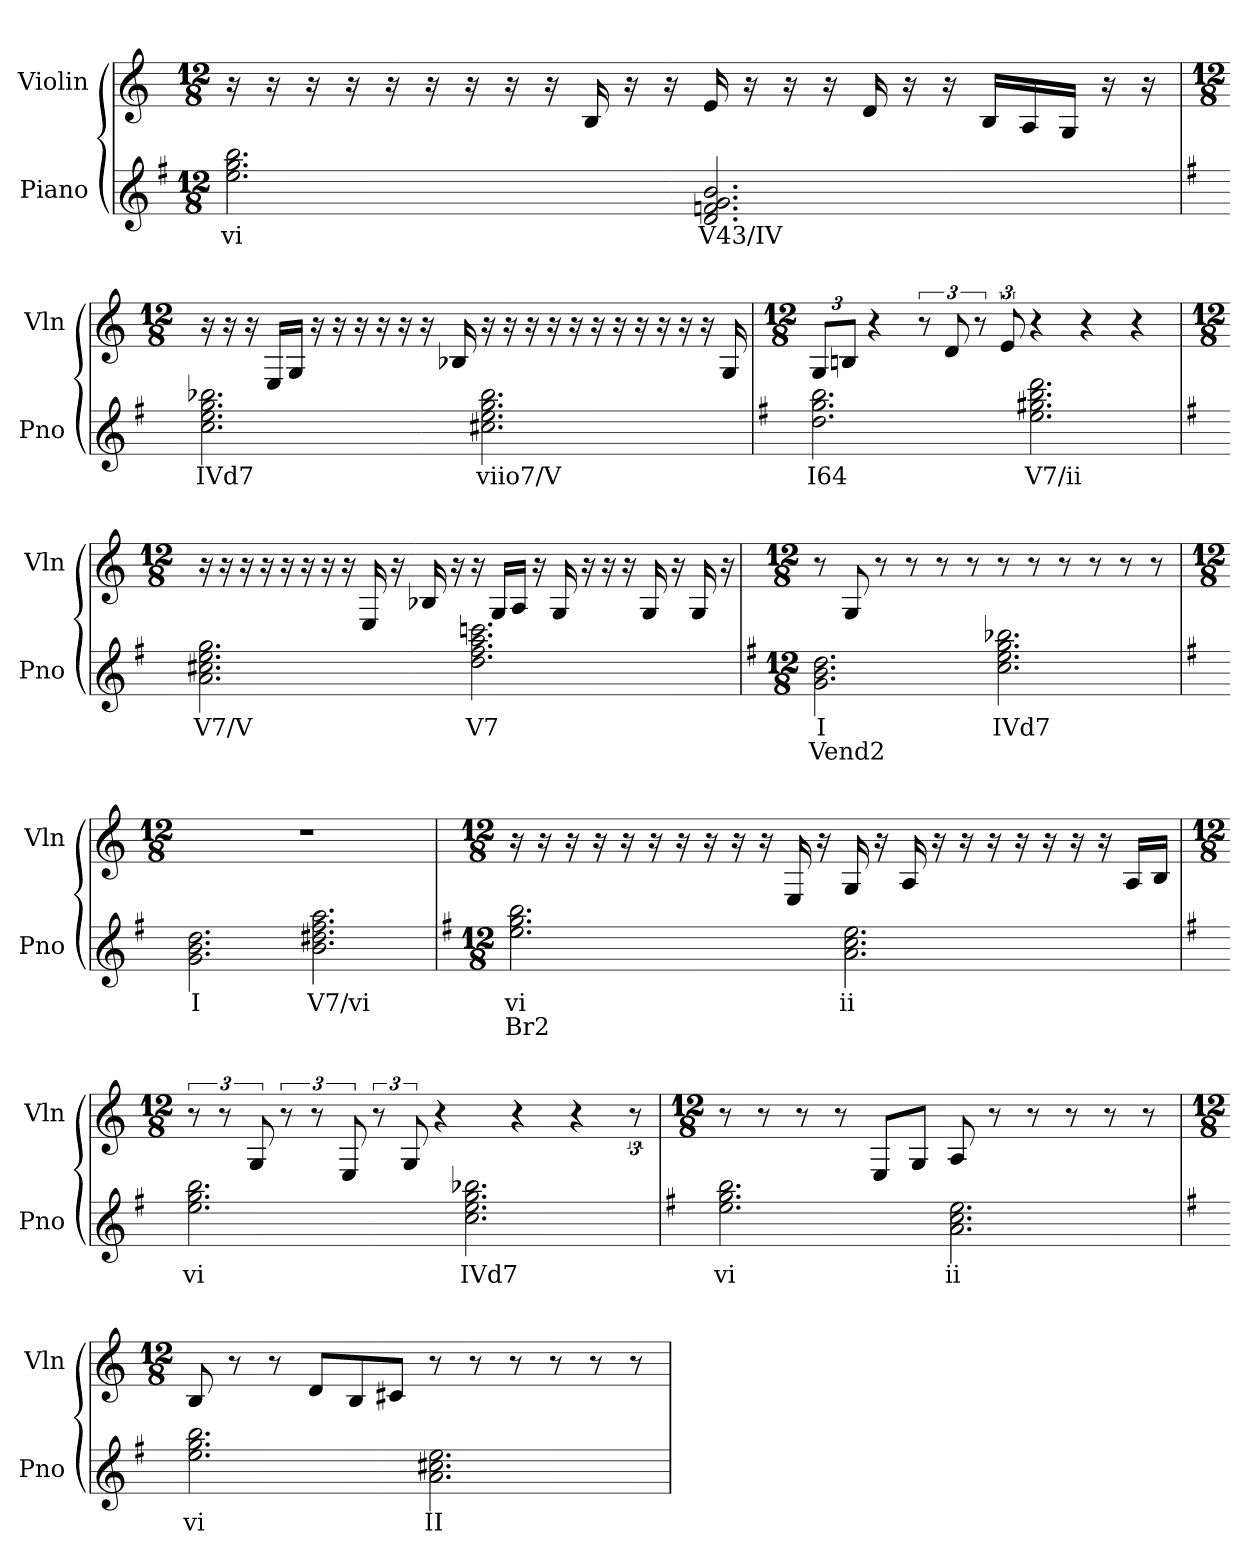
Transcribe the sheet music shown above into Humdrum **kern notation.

**kern	**text	**text	**kern
*part2	*part2	*part2	*part1
*staff2	*staff2	*staff2	*staff1
*I"Piano	*	*	*I"Violin
*I'Pno	*	*	*I'Vln
*k[f#]	*	*	*
*G:	*	*	*
*M12/8	*	*	*M12/8
=	=	=	=
2.ee 2.gg 2.bb	vi	.	16r
.	.	.	16r
.	.	.	16r
.	.	.	16r
.	.	.	16r
.	.	.	16r
.	.	.	16r
.	.	.	16r
.	.	.	16r
.	.	.	16B
.	.	.	16r
.	.	.	16r
2.d 2.fn 2.g 2.b	V43/IV	.	16e
.	.	.	16r
.	.	.	16r
.	.	.	16r
.	.	.	16d
.	.	.	16r
.	.	.	16r
.	.	.	16BLL
.	.	.	16A
.	.	.	16GJJ
.	.	.	16r
.	.	.	16r
=	=	=	=
*k[f#]	*	*	*
*G:	*	*	*
*	*	*	*M12/8
2.cc 2.ee 2.gg 2.bb-X	IVd7	.	16r
.	.	.	16r
.	.	.	16r
.	.	.	16ELL
.	.	.	16GJJ
.	.	.	16r
.	.	.	16r
.	.	.	16r
.	.	.	16r
.	.	.	16r
.	.	.	16r
.	.	.	16B-X
2.cc#X 2.ee 2.gg 2.bb-	viio7/V	.	16r
.	.	.	16r
.	.	.	16r
.	.	.	16r
.	.	.	16r
.	.	.	16r
.	.	.	16r
.	.	.	16r
.	.	.	16r
.	.	.	16r
.	.	.	16r
.	.	.	16G
=	=	=	=
*k[f#]	*	*	*
*G:	*	*	*
*	*	*	*M12/8
2.dd 2.gg 2.bb	I64	.	12GL
.	.	.	12BnJ
.	.	.	4r
.	.	.	12r
.	.	.	12d
.	.	.	12r
.	.	.	12e
2.ee 2.gg#X 2.bb 2.ddd	V7/ii	.	4r
.	.	.	4r
.	.	.	4r
=	=	=	=
*k[f#]	*	*	*
*G:	*	*	*
*	*	*	*M12/8
2.a 2.cc#X 2.ee 2.gg	V7/V	.	16r
.	.	.	16r
.	.	.	16r
.	.	.	16r
.	.	.	16r
.	.	.	16r
.	.	.	16r
.	.	.	16r
.	.	.	16E
.	.	.	16r
.	.	.	16B-X
.	.	.	16r
2.dd 2.ff# 2.aa 2.cccn	V7	.	16r
.	.	.	16GLL
.	.	.	16AJJ
.	.	.	16r
.	.	.	16G
.	.	.	16r
.	.	.	16r
.	.	.	16r
.	.	.	16G
.	.	.	16r
.	.	.	16G
.	.	.	16r
=	=	=	=
*k[f#]	*	*	*
*G:	*	*	*
*M12/8	*	*	*M12/8
2.g 2.b 2.dd	I	Vend2	8r
.	.	.	8G
.	.	.	8r
.	.	.	8r
.	.	.	8r
.	.	.	8r
2.cc 2.ee 2.gg 2.bb-X	IVd7	.	8r
.	.	.	8r
.	.	.	8r
.	.	.	8r
.	.	.	8r
.	.	.	8r
=	=	=	=
*k[f#]	*	*	*
*G:	*	*	*
*	*	*	*M12/8
2.g 2.b 2.dd	I	.	1.r
2.b 2.dd#X 2.ff# 2.aa	V7/vi	.	.
=	=	=	=
*k[f#]	*	*	*
*G:	*	*	*
*M12/8	*	*	*M12/8
2.ee 2.gg 2.bb	vi	Br2	16r
.	.	.	16r
.	.	.	16r
.	.	.	16r
.	.	.	16r
.	.	.	16r
.	.	.	16r
.	.	.	16r
.	.	.	16r
.	.	.	16r
.	.	.	16E
.	.	.	16r
2.a 2.cc 2.ee	ii	.	16G
.	.	.	16r
.	.	.	16A
.	.	.	16r
.	.	.	16r
.	.	.	16r
.	.	.	16r
.	.	.	16r
.	.	.	16r
.	.	.	16r
.	.	.	16ALL
.	.	.	16BJJ
=	=	=	=
*k[f#]	*	*	*
*G:	*	*	*
*	*	*	*M12/8
2.ee 2.gg 2.bb	vi	.	12r
.	.	.	12r
.	.	.	12G
.	.	.	12r
.	.	.	12r
.	.	.	12E
.	.	.	12r
.	.	.	12G
.	.	.	4r
2.cc 2.ee 2.gg 2.bb-X	IVd7	.	.
.	.	.	4r
.	.	.	4r
.	.	.	12r
=	=	=	=
*k[f#]	*	*	*
*G:	*	*	*
*	*	*	*M12/8
2.ee 2.gg 2.bb	vi	.	8r
.	.	.	8r
.	.	.	8r
.	.	.	8r
.	.	.	8EL
.	.	.	8GJ
2.a 2.cc 2.ee	ii	.	8A
.	.	.	8r
.	.	.	8r
.	.	.	8r
.	.	.	8r
.	.	.	8r
=	=	=	=
*k[f#]	*	*	*
*G:	*	*	*
*	*	*	*M12/8
2.ee 2.gg 2.bb	vi	.	8B
.	.	.	8r
.	.	.	8r
.	.	.	8dL
.	.	.	8B
.	.	.	8c#XJ
2.a 2.cc#X 2.ee	II	.	8r
.	.	.	8r
.	.	.	8r
.	.	.	8r
.	.	.	8r
.	.	.	8r
=	=	=	=
*-	*-	*-	*-
